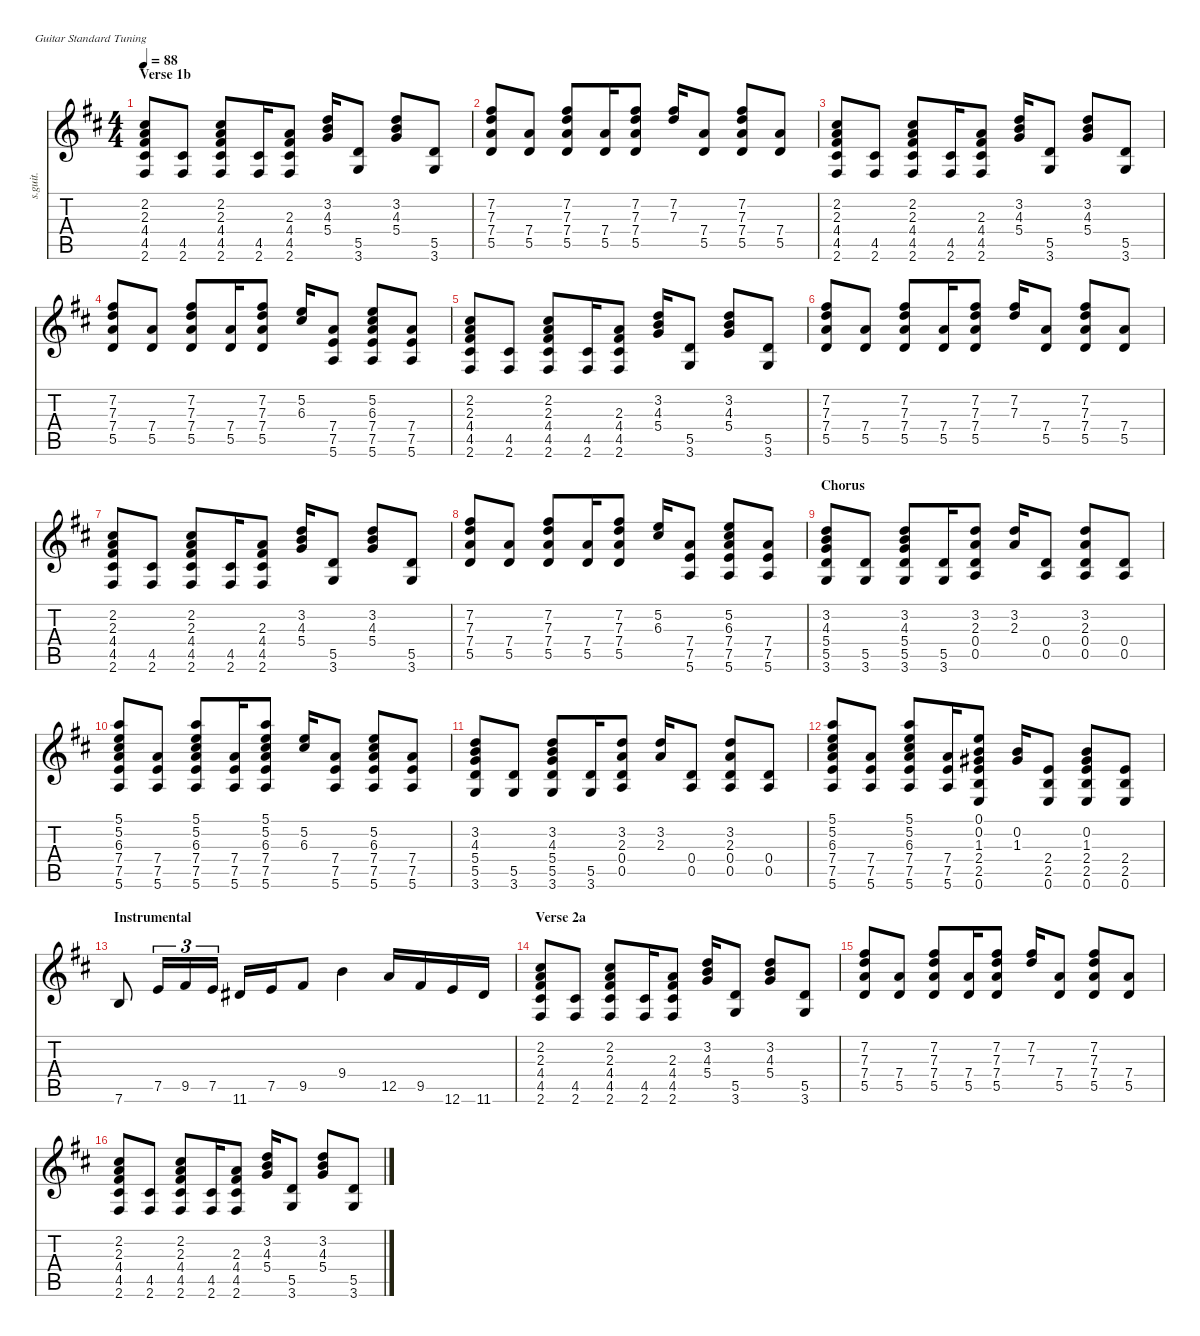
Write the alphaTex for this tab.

\defaultSystemsLayout 4
\hideDynamics
\bracketExtendMode nobrackets
\otherSystemsTrackNameOrientation horizontal
\track ("Steel Guitar" "s.guit.") {instrument acousticguitarsteel}
\staff {score tabs}
\tuning (E4 B3 G3 D3 A2 E2)
\ts (4 4)
\section ("" "Verse 1b")
\tempo 88
\clef g2
\ks d
(2.6{acc #} 4.5{acc #} 4.4{acc #} 2.2{acc #} 2.3{acc forcenatural}).8{dy mf} (2.6{acc #} 4.5{acc #}).8 (2.6{acc #} 4.5{acc #} 4.4{acc #} 2.3{acc forcenatural} 2.2{acc #}).8 (2.6{acc #} 4.5{acc #}).16 (4.5{acc #} 2.6{acc #} 4.4{acc #} 2.3{acc forcenatural}).8 (3.2{acc forcenatural} 4.3{acc forcenatural} 5.4{acc forcenatural}).16 (3.6{acc forcenatural} 5.5{acc forcenatural}).8 (5.4{acc forcenatural} 4.3{acc forcenatural} 3.2{acc forcenatural}).8 (3.6{acc forcenatural} 5.5{acc forcenatural}).8 |
(5.5{acc forcenatural} 7.4{acc forcenatural} 7.2{acc #} 7.3{acc forcenatural}).8 (5.5{acc forcenatural} 7.4{acc forcenatural}).8 (5.5{acc forcenatural} 7.4{acc forcenatural} 7.3{acc forcenatural} 7.2{acc #}).8 (5.5{acc forcenatural} 7.4{acc forcenatural}).16 (5.5{acc forcenatural} 7.4{acc forcenatural} 7.3{acc forcenatural} 7.2{acc #}).8 (7.2{acc #} 7.3{acc forcenatural}).16 (5.5{acc forcenatural} 7.4{acc forcenatural}).8 (7.3{acc forcenatural} 7.2{acc #} 7.4{acc forcenatural} 5.5{acc forcenatural}).8 (5.5{acc forcenatural} 7.4{acc forcenatural}).8 |
(2.6{acc #} 4.5{acc #} 4.4{acc #} 2.2{acc #} 2.3{acc forcenatural}).8 (2.6{acc #} 4.5{acc #}).8 (2.6{acc #} 4.5{acc #} 4.4{acc #} 2.3{acc forcenatural} 2.2{acc #}).8 (2.6{acc #} 4.5{acc #}).16 (4.5{acc #} 2.6{acc #} 4.4{acc #} 2.3{acc forcenatural}).8 (3.2{acc forcenatural} 4.3{acc forcenatural} 5.4{acc forcenatural}).16 (3.6{acc forcenatural} 5.5{acc forcenatural}).8 (5.4{acc forcenatural} 4.3{acc forcenatural} 3.2{acc forcenatural}).8 (3.6{acc forcenatural} 5.5{acc forcenatural}).8 |
(5.5{acc forcenatural} 7.4{acc forcenatural} 7.2{acc #} 7.3{acc forcenatural}).8 (5.5{acc forcenatural} 7.4{acc forcenatural}).8 (5.5{acc forcenatural} 7.4{acc forcenatural} 7.3{acc forcenatural} 7.2{acc #}).8 (5.5{acc forcenatural} 7.4{acc forcenatural}).16 (5.5{acc forcenatural} 7.4{acc forcenatural} 7.3{acc forcenatural} 7.2{acc #}).8 (5.2{acc forcenatural} 6.3{acc #}).16 (7.5{acc forcenatural} 7.4{acc forcenatural} 5.6{acc forcenatural}).8 (6.3{acc #} 5.2{acc forcenatural} 7.4{acc forcenatural} 7.5{acc forcenatural} 5.6{acc forcenatural}).8 (7.5{acc forcenatural} 7.4{acc forcenatural} 5.6{acc forcenatural}).8 |
(2.6{acc #} 4.5{acc #} 4.4{acc #} 2.2{acc #} 2.3{acc forcenatural}).8 (2.6{acc #} 4.5{acc #}).8 (2.6{acc #} 4.5{acc #} 4.4{acc #} 2.3{acc forcenatural} 2.2{acc #}).8 (2.6{acc #} 4.5{acc #}).16 (4.5{acc #} 2.6{acc #} 4.4{acc #} 2.3{acc forcenatural}).8 (3.2{acc forcenatural} 4.3{acc forcenatural} 5.4{acc forcenatural}).16 (3.6{acc forcenatural} 5.5{acc forcenatural}).8 (5.4{acc forcenatural} 4.3{acc forcenatural} 3.2{acc forcenatural}).8 (3.6{acc forcenatural} 5.5{acc forcenatural}).8 |
(5.5{acc forcenatural} 7.4{acc forcenatural} 7.2{acc #} 7.3{acc forcenatural}).8 (5.5{acc forcenatural} 7.4{acc forcenatural}).8 (5.5{acc forcenatural} 7.4{acc forcenatural} 7.3{acc forcenatural} 7.2{acc #}).8 (5.5{acc forcenatural} 7.4{acc forcenatural}).16 (5.5{acc forcenatural} 7.4{acc forcenatural} 7.3{acc forcenatural} 7.2{acc #}).8 (7.2{acc #} 7.3{acc forcenatural}).16 (5.5{acc forcenatural} 7.4{acc forcenatural}).8 (7.3{acc forcenatural} 7.2{acc #} 7.4{acc forcenatural} 5.5{acc forcenatural}).8 (5.5{acc forcenatural} 7.4{acc forcenatural}).8 |
(2.6{acc #} 4.5{acc #} 4.4{acc #} 2.2{acc #} 2.3{acc forcenatural}).8 (2.6{acc #} 4.5{acc #}).8 (2.6{acc #} 4.5{acc #} 4.4{acc #} 2.3{acc forcenatural} 2.2{acc #}).8 (2.6{acc #} 4.5{acc #}).16 (4.5{acc #} 2.6{acc #} 4.4{acc #} 2.3{acc forcenatural}).8 (3.2{acc forcenatural} 4.3{acc forcenatural} 5.4{acc forcenatural}).16 (3.6{acc forcenatural} 5.5{acc forcenatural}).8 (5.4{acc forcenatural} 4.3{acc forcenatural} 3.2{acc forcenatural}).8 (3.6{acc forcenatural} 5.5{acc forcenatural}).8 |
(5.5{acc forcenatural} 7.4{acc forcenatural} 7.2{acc #} 7.3{acc forcenatural}).8 (5.5{acc forcenatural} 7.4{acc forcenatural}).8 (5.5{acc forcenatural} 7.4{acc forcenatural} 7.3{acc forcenatural} 7.2{acc #}).8 (5.5{acc forcenatural} 7.4{acc forcenatural}).16 (5.5{acc forcenatural} 7.4{acc forcenatural} 7.3{acc forcenatural} 7.2{acc #}).8 (5.2{acc forcenatural} 6.3{acc #}).16 (7.5{acc forcenatural} 7.4{acc forcenatural} 5.6{acc forcenatural}).8 (6.3{acc #} 5.2{acc forcenatural} 7.4{acc forcenatural} 7.5{acc forcenatural} 5.6{acc forcenatural}).8 (7.5{acc forcenatural} 7.4{acc forcenatural} 5.6{acc forcenatural}).8 |
\section ("" "Chorus")
(3.6{acc forcenatural} 5.5{acc forcenatural} 5.4{acc forcenatural} 3.2{acc forcenatural} 4.3{acc forcenatural}).8 (3.6{acc forcenatural} 5.5{acc forcenatural}).8 (3.6{acc forcenatural} 5.5{acc forcenatural} 5.4{acc forcenatural} 4.3{acc forcenatural} 3.2{acc forcenatural}).8 (3.6{acc forcenatural} 5.5{acc forcenatural}).16 (0.5{acc forcenatural} 0.4{acc forcenatural} 2.3{acc forcenatural} 3.2{acc forcenatural}).8 (3.2{acc forcenatural} 2.3{acc forcenatural}).16 (0.5{acc forcenatural} 0.4{acc forcenatural}).8 (2.3{acc forcenatural} 3.2{acc forcenatural} 0.4{acc forcenatural} 0.5{acc forcenatural}).8 (0.5{acc forcenatural} 0.4{acc forcenatural}).8 |
(7.5{acc forcenatural} 7.4{acc forcenatural} 5.2{acc forcenatural} 6.3{acc #} 5.1{acc forcenatural} 5.6{acc forcenatural}).8 (7.5{acc forcenatural} 7.4{acc forcenatural} 5.6{acc forcenatural}).8 (7.5{acc forcenatural} 7.4{acc forcenatural} 6.3{acc #} 5.2{acc forcenatural} 5.1{acc forcenatural} 5.6{acc forcenatural}).8 (7.5{acc forcenatural} 7.4{acc forcenatural} 5.6{acc forcenatural}).16 (7.5{acc forcenatural} 7.4{acc forcenatural} 6.3{acc #} 5.2{acc forcenatural} 5.1{acc forcenatural} 5.6{acc forcenatural}).8 (5.2{acc forcenatural} 6.3{acc #}).16 (7.5{acc forcenatural} 7.4{acc forcenatural} 5.6{acc forcenatural}).8 (6.3{acc #} 5.2{acc forcenatural} 7.4{acc forcenatural} 7.5{acc forcenatural} 5.6{acc forcenatural}).8 (7.5{acc forcenatural} 7.4{acc forcenatural} 5.6{acc forcenatural}).8 |
(3.6{acc forcenatural} 5.5{acc forcenatural} 5.4{acc forcenatural} 3.2{acc forcenatural} 4.3{acc forcenatural}).8 (3.6{acc forcenatural} 5.5{acc forcenatural}).8 (3.6{acc forcenatural} 5.5{acc forcenatural} 5.4{acc forcenatural} 4.3{acc forcenatural} 3.2{acc forcenatural}).8 (3.6{acc forcenatural} 5.5{acc forcenatural}).16 (0.5{acc forcenatural} 0.4{acc forcenatural} 2.3{acc forcenatural} 3.2{acc forcenatural}).8 (3.2{acc forcenatural} 2.3{acc forcenatural}).16 (0.5{acc forcenatural} 0.4{acc forcenatural}).8 (2.3{acc forcenatural} 3.2{acc forcenatural} 0.4{acc forcenatural} 0.5{acc forcenatural}).8 (0.5{acc forcenatural} 0.4{acc forcenatural}).8 |
(7.5{acc forcenatural} 7.4{acc forcenatural} 5.2{acc forcenatural} 6.3{acc #} 5.1{acc forcenatural} 5.6{acc forcenatural}).8 (7.5{acc forcenatural} 7.4{acc forcenatural} 5.6{acc forcenatural}).8 (7.5{acc forcenatural} 7.4{acc forcenatural} 6.3{acc #} 5.2{acc forcenatural} 5.1{acc forcenatural} 5.6{acc forcenatural}).8 (7.5{acc forcenatural} 7.4{acc forcenatural} 5.6{acc forcenatural}).16 (2.5{acc forcenatural} 2.4{acc forcenatural} 1.3{acc #} 0.2{acc forcenatural} 0.1{acc forcenatural} 0.6{acc forcenatural}).8 (0.2{acc forcenatural} 1.3{acc #}).16 (2.5{acc forcenatural} 2.4{acc forcenatural} 0.6{acc forcenatural}).8 (1.3{acc #} 0.2{acc forcenatural} 2.4{acc forcenatural} 2.5{acc forcenatural} 0.6{acc forcenatural}).8 (2.5{acc forcenatural} 2.4{acc forcenatural} 0.6{acc forcenatural}).8 |
\section ("" "Instrumental")
7.6{acc forcenatural}.8 7.5{acc forcenatural}.16{tu (3 2)} 9.5{acc #}.16{tu (3 2)} 7.5{acc forcenatural}.16{tu (3 2)} 11.6{acc #}.16 7.5{acc forcenatural}.16 9.5{acc #}.8 9.4{acc forcenatural}.4 12.5{acc forcenatural}.16 9.5{acc #}.16 12.6{acc forcenatural}.16 11.6{acc #}.16 |
\section ("" "Verse 2a")
(2.6{acc #} 4.5{acc #} 4.4{acc #} 2.2{acc #} 2.3{acc forcenatural}).8 (2.6{acc #} 4.5{acc #}).8 (2.6{acc #} 4.5{acc #} 4.4{acc #} 2.3{acc forcenatural} 2.2{acc #}).8 (2.6{acc #} 4.5{acc #}).16 (4.5{acc #} 2.6{acc #} 4.4{acc #} 2.3{acc forcenatural}).8 (3.2{acc forcenatural} 4.3{acc forcenatural} 5.4{acc forcenatural}).16 (3.6{acc forcenatural} 5.5{acc forcenatural}).8 (5.4{acc forcenatural} 4.3{acc forcenatural} 3.2{acc forcenatural}).8 (3.6{acc forcenatural} 5.5{acc forcenatural}).8 |
(5.5{acc forcenatural} 7.4{acc forcenatural} 7.2{acc #} 7.3{acc forcenatural}).8 (5.5{acc forcenatural} 7.4{acc forcenatural}).8 (5.5{acc forcenatural} 7.4{acc forcenatural} 7.3{acc forcenatural} 7.2{acc #}).8 (5.5{acc forcenatural} 7.4{acc forcenatural}).16 (5.5{acc forcenatural} 7.4{acc forcenatural} 7.3{acc forcenatural} 7.2{acc #}).8 (7.2{acc #} 7.3{acc forcenatural}).16 (5.5{acc forcenatural} 7.4{acc forcenatural}).8 (7.3{acc forcenatural} 7.2{acc #} 7.4{acc forcenatural} 5.5{acc forcenatural}).8 (5.5{acc forcenatural} 7.4{acc forcenatural}).8 |
(2.6{acc #} 4.5{acc #} 4.4{acc #} 2.2{acc #} 2.3{acc forcenatural}).8 (2.6{acc #} 4.5{acc #}).8 (2.6{acc #} 4.5{acc #} 4.4{acc #} 2.3{acc forcenatural} 2.2{acc #}).8 (2.6{acc #} 4.5{acc #}).16 (4.5{acc #} 2.6{acc #} 4.4{acc #} 2.3{acc forcenatural}).8 (3.2{acc forcenatural} 4.3{acc forcenatural} 5.4{acc forcenatural}).16 (3.6{acc forcenatural} 5.5{acc forcenatural}).8 (5.4{acc forcenatural} 4.3{acc forcenatural} 3.2{acc forcenatural}).8 (3.6{acc forcenatural} 5.5{acc forcenatural}).8
